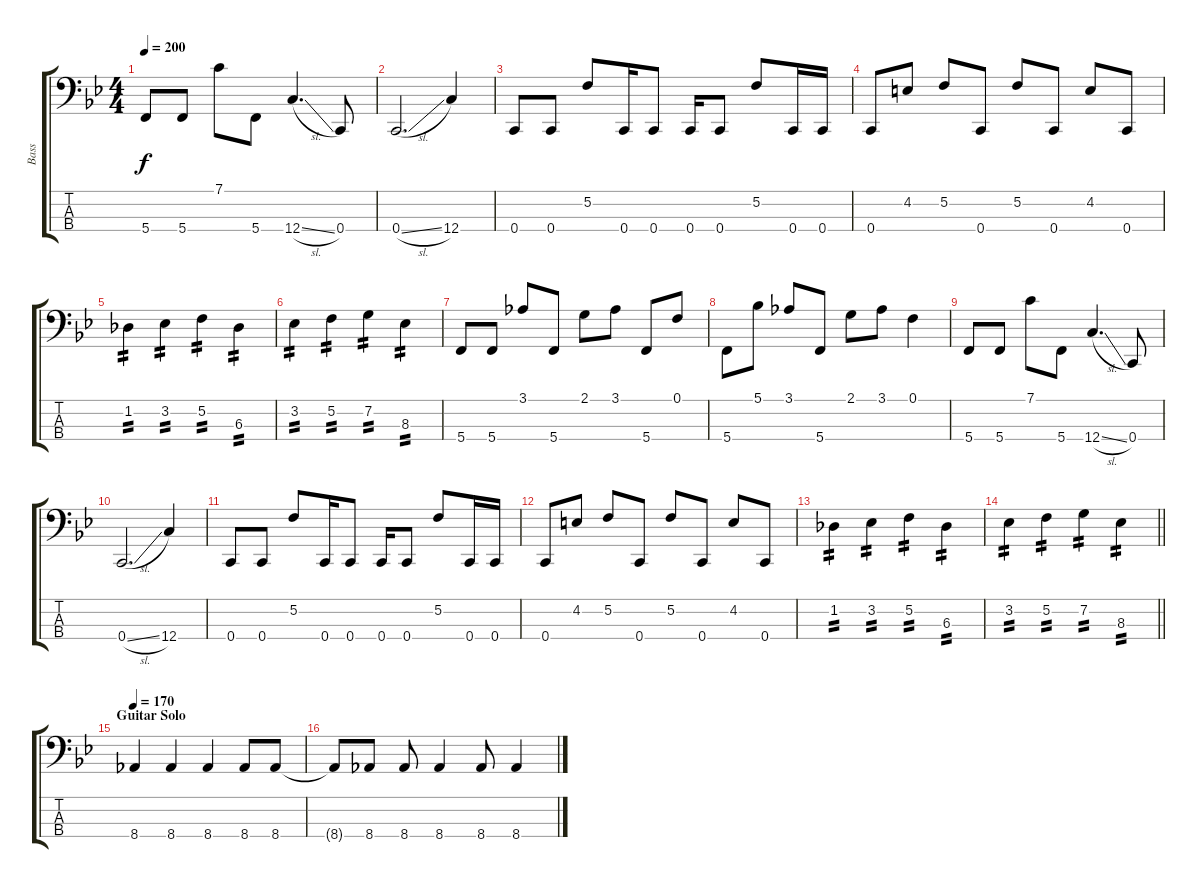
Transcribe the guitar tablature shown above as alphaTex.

\track ("Bass" "Bass") {instrument electricbasspick}
\staff {score tabs}
\tuning (F2 C2 G1 C1) {hide}
\ts (4 4)
\tempo 200
\clef f4
\ks bb
5.4.8{dy f} 5.4.8 7.1.8 5.4.8 12.4{sl}.4{d} 0.4.8 |
0.4{sl}.2{d} 12.4.4 |
0.4.8 0.4.8 5.2.8 0.4.16 0.4.8 0.4.16 0.4.8 5.2.8 0.4.16 0.4.16 |
0.4.8 4.2.8 5.2.8 0.4.8 5.2.8 0.4.8 4.2.8 0.4.8 |
1.2.4{tp 2} 3.2.4{tp 2} 5.2.4{tp 2} 6.3.4{tp 2} |
3.2.4{tp 2} 5.2.4{tp 2} 7.2.4{tp 2} 8.3.4{tp 2} |
5.4.8 5.4.8 3.1.8 5.4.8 2.1.8 3.1.8 5.4.8 0.1.8 |
5.4.8 5.1.8 3.1.8 5.4.8 2.1.8 3.1.8 0.1.4 |
5.4.8 5.4.8 7.1.8 5.4.8 12.4{sl}.4{d} 0.4.8 |
0.4{sl}.2{d} 12.4.4 |
0.4.8 0.4.8 5.2.8 0.4.16 0.4.8 0.4.16 0.4.8 5.2.8 0.4.16 0.4.16 |
0.4.8 4.2.8 5.2.8 0.4.8 5.2.8 0.4.8 4.2.8 0.4.8 |
1.2.4{tp 2} 3.2.4{tp 2} 5.2.4{tp 2} 6.3.4{tp 2} |
\barLineRight lightlight
3.2.4{tp 2} 5.2.4{tp 2} 7.2.4{tp 2} 8.3.4{tp 2} |
\section ("" "Guitar Solo")
\tempo 170
8.4.4{volume 11} 8.4.4 8.4.4 8.4.8 8.4.8 |
8.4{t}.8 8.4.8 8.4.8 8.4.4 8.4.8 8.4.4
